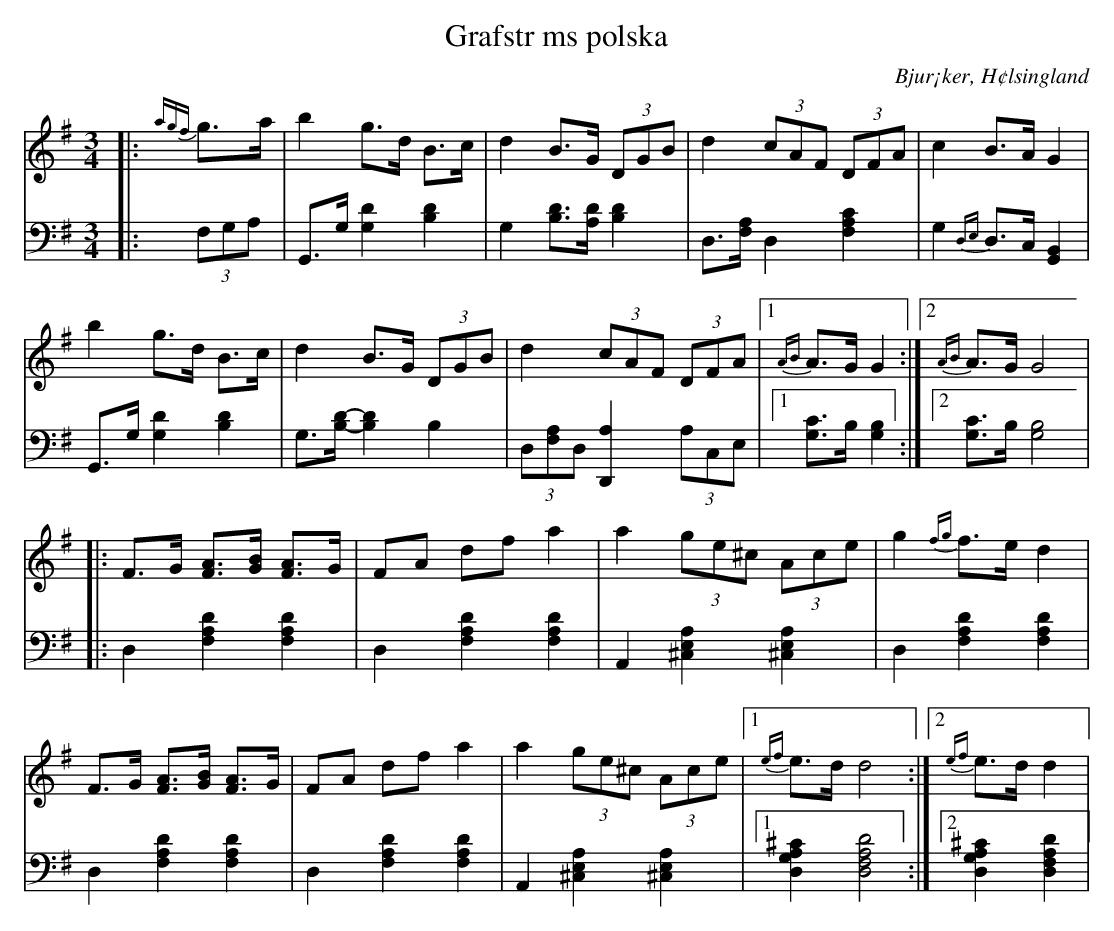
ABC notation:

X:1
T: Grafstr ms polska
O: Bjur¡ker, H¢lsingland
M: 3/4
L: 1/8
K: G
V:1
V:2
V: 1
|:{agf}g>a|b2 g>d B>c|d2 B>G (3DGB|d2 (3cAF (3DFA|c2 B>A G2|
b2 g>d B>c|d2 B>G (3DGB|d2 (3cAF (3DFA|1 {AB}A>G G2:|2 {AB}A>G G4|
|:F>G [FA]>[GB] [FA]>G |FA df a2 |a2 (3ge^c (3Ace |g2 {fg}f>e d2 |
F>G [FA]>[GB] [FA]>G |FA df a2 |a2 (3ge^c (3Ace |1 {ef}e>d d4:|2 {ef}e>d d2|
V:2 clef=bass
|:(3F,G,A, | G,,>G, [G,2D2] [B,2D2]|G,2 [B,D]>[A,D] [B,D]2|D,>[F,A,] D,2 [F,2A,2C2]| G,2 {D,E,}D,>C, [G,,2B,,2]|
 G,,>G, [G,2D2] [B,2D2]|G,>[B,D]-[B,2D2] B,2|(3D,[F,A,]D, [D,,2A,2] (3A,C,E,|1 [G,C]>B, [G,2B,2]:|2 [G,C]>B, [G,4B,4]|
|:D,2 [F,2A,2D2] [F,2A,2D2]|D,2 [F,2A,2D2] [F,2A,2D2]| A,,2 [^C,2E,2A,2] [^C,2E,2A,2]|D,2 [F,2A,2D2] [F,2A,2D2] |
D,2 [F,2A,2D2] [F,2A,2D2] | D,2 [F,2A,2D2] [F,2A,2D2] | A,,2 [^C,2E,2A,2] [^C,2E,2A,2]|1 [D,2G,2A,2^C2] [D,4F,4A,4D4]:|2 [D,2G,2A,2^C2] [D,2F,2A,2D2]|
